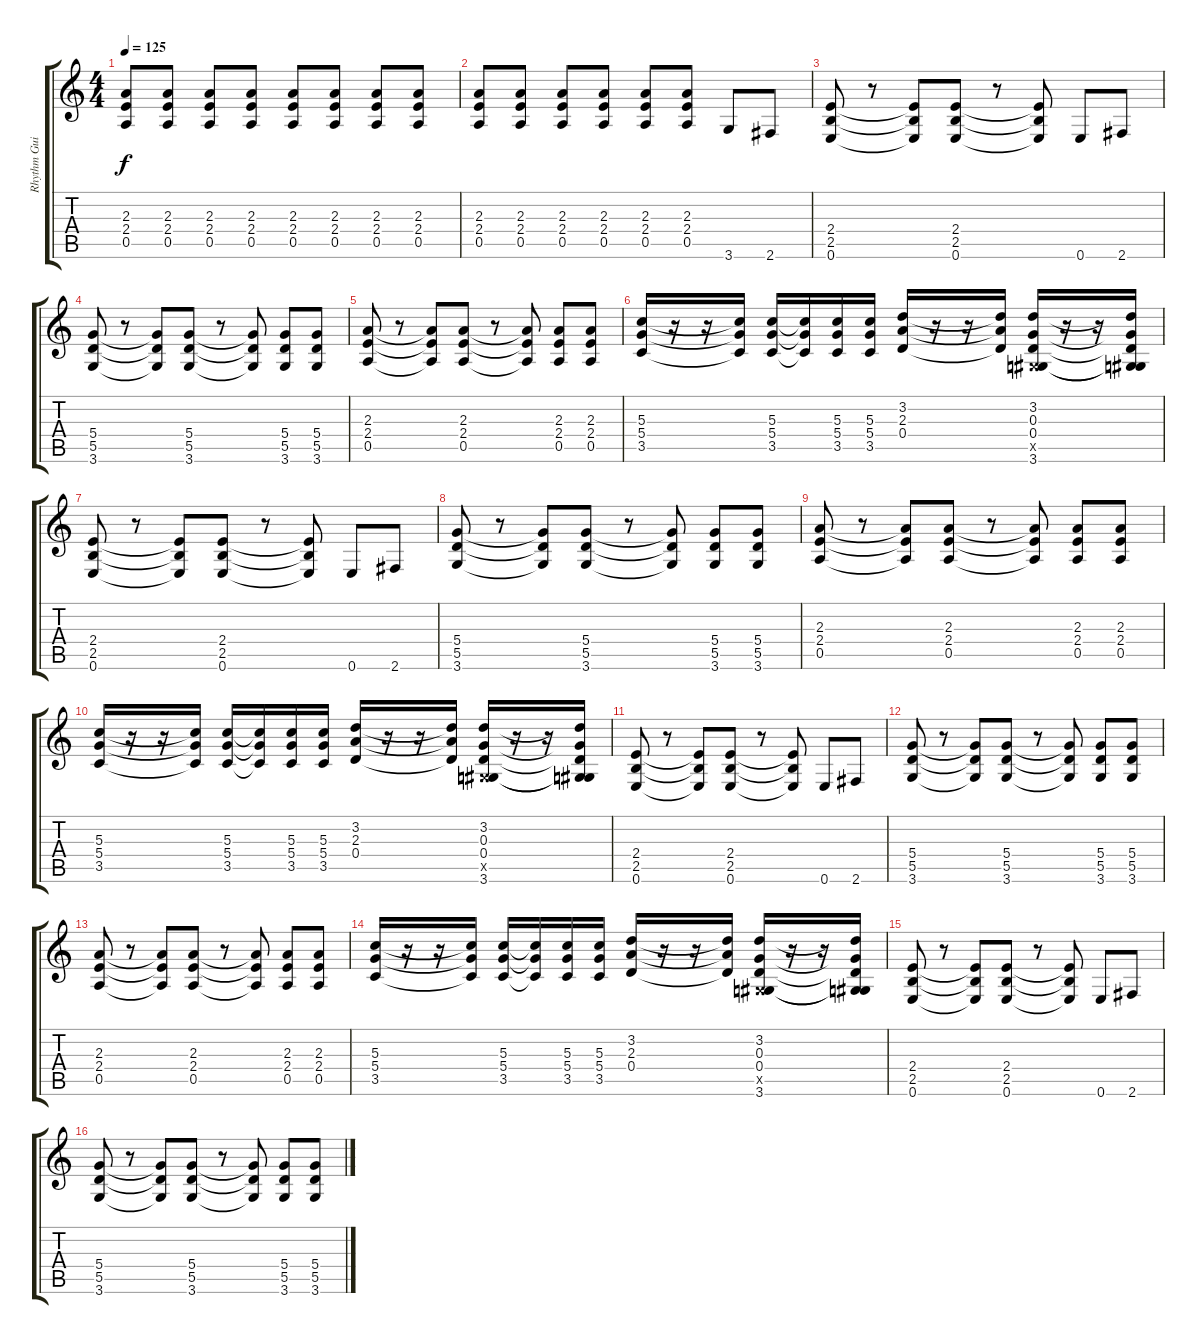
\track ("Rhythm Guitar" "Rhythm Gui") {instrument overdrivenguitar}
\staff {score tabs}
\tuning (E4 B3 G3 D3 A2 E2) {hide}
\ts (4 4)
\tempo 125
\clef g2
\ks c
(2.3 2.4 0.5).8{dy f} (2.3 2.4 0.5).8 (2.3 2.4 0.5).8 (2.3 2.4 0.5).8 (2.3 2.4 0.5).8 (2.3 2.4 0.5).8 (2.3 2.4 0.5).8 (2.3 2.4 0.5).8 |
(2.3 2.4 0.5).8 (2.3 2.4 0.5).8 (2.3 2.4 0.5).8 (2.3 2.4 0.5).8 (2.3 2.4 0.5).8 (2.3 2.4 0.5).8 3.6.8 2.6.8 |
(2.4 2.5 0.6).8 r.8 (2.4{t} 2.5{t} 0.6{t}).8 (2.4 2.5 0.6).8 r.8 (2.4{t} 2.5{t} 0.6{t}).8 0.6.8 2.6.8 |
(5.4 5.5 3.6).8 r.8 (5.4{t} 5.5{t} 3.6{t}).8 (5.4 5.5 3.6).8 r.8 (5.4{t} 5.5{t} 3.6{t}).8 (5.4 5.5 3.6).8 (5.4 5.5 3.6).8 |
(2.3 2.4 0.5).8 r.8 (2.3{t} 2.4{t} 0.5{t}).8 (2.3 2.4 0.5).8 r.8 (2.3{t} 2.4{t} 0.5{t}).8 (2.3 2.4 0.5).8 (2.3 2.4 0.5).8 |
(5.3 5.4 3.5).16 r.16 r.16 (5.3{t} 5.4{t} 3.5{t}).16 (5.3 5.4 3.5).16 (5.3{t} 5.4{t} 3.5{t}).16 (5.3 5.4 3.5).16 (5.3 5.4 3.5).16 (3.2 2.3 0.4).16 r.16 r.16 (3.2{t} 2.3{t} 0.4{t}).16 (3.2 0.3 0.4 -1.5{x} 3.6).16 r.16 r.16 (3.2{t} 0.3{t} 0.4{t} -1.5{t} 3.6{t}).16 |
(2.4 2.5 0.6).8 r.8 (2.4{t} 2.5{t} 0.6{t}).8 (2.4 2.5 0.6).8 r.8 (2.4{t} 2.5{t} 0.6{t}).8 0.6.8 2.6.8 |
(5.4 5.5 3.6).8 r.8 (5.4{t} 5.5{t} 3.6{t}).8 (5.4 5.5 3.6).8 r.8 (5.4{t} 5.5{t} 3.6{t}).8 (5.4 5.5 3.6).8 (5.4 5.5 3.6).8 |
(2.3 2.4 0.5).8 r.8 (2.3{t} 2.4{t} 0.5{t}).8 (2.3 2.4 0.5).8 r.8 (2.3{t} 2.4{t} 0.5{t}).8 (2.3 2.4 0.5).8 (2.3 2.4 0.5).8 |
(5.3 5.4 3.5).16 r.16 r.16 (5.3{t} 5.4{t} 3.5{t}).16 (5.3 5.4 3.5).16 (5.3{t} 5.4{t} 3.5{t}).16 (5.3 5.4 3.5).16 (5.3 5.4 3.5).16 (3.2 2.3 0.4).16 r.16 r.16 (3.2{t} 2.3{t} 0.4{t}).16 (3.2 0.3 0.4 -1.5{x} 3.6).16 r.16 r.16 (3.2{t} 0.3{t} 0.4{t} -1.5{t} 3.6{t}).16 |
(2.4 2.5 0.6).8 r.8 (2.4{t} 2.5{t} 0.6{t}).8 (2.4 2.5 0.6).8 r.8 (2.4{t} 2.5{t} 0.6{t}).8 0.6.8 2.6.8 |
(5.4 5.5 3.6).8 r.8 (5.4{t} 5.5{t} 3.6{t}).8 (5.4 5.5 3.6).8 r.8 (5.4{t} 5.5{t} 3.6{t}).8 (5.4 5.5 3.6).8 (5.4 5.5 3.6).8 |
(2.3 2.4 0.5).8 r.8 (2.3{t} 2.4{t} 0.5{t}).8 (2.3 2.4 0.5).8 r.8 (2.3{t} 2.4{t} 0.5{t}).8 (2.3 2.4 0.5).8 (2.3 2.4 0.5).8 |
(5.3 5.4 3.5).16 r.16 r.16 (5.3{t} 5.4{t} 3.5{t}).16 (5.3 5.4 3.5).16 (5.3{t} 5.4{t} 3.5{t}).16 (5.3 5.4 3.5).16 (5.3 5.4 3.5).16 (3.2 2.3 0.4).16 r.16 r.16 (3.2{t} 2.3{t} 0.4{t}).16 (3.2 0.3 0.4 -1.5{x} 3.6).16 r.16 r.16 (3.2{t} 0.3{t} 0.4{t} -1.5{t} 3.6{t}).16 |
(2.4 2.5 0.6).8 r.8 (2.4{t} 2.5{t} 0.6{t}).8 (2.4 2.5 0.6).8 r.8 (2.4{t} 2.5{t} 0.6{t}).8 0.6.8 2.6.8 |
(5.4 5.5 3.6).8 r.8 (5.4{t} 5.5{t} 3.6{t}).8 (5.4 5.5 3.6).8 r.8 (5.4{t} 5.5{t} 3.6{t}).8 (5.4 5.5 3.6).8 (5.4 5.5 3.6).8
